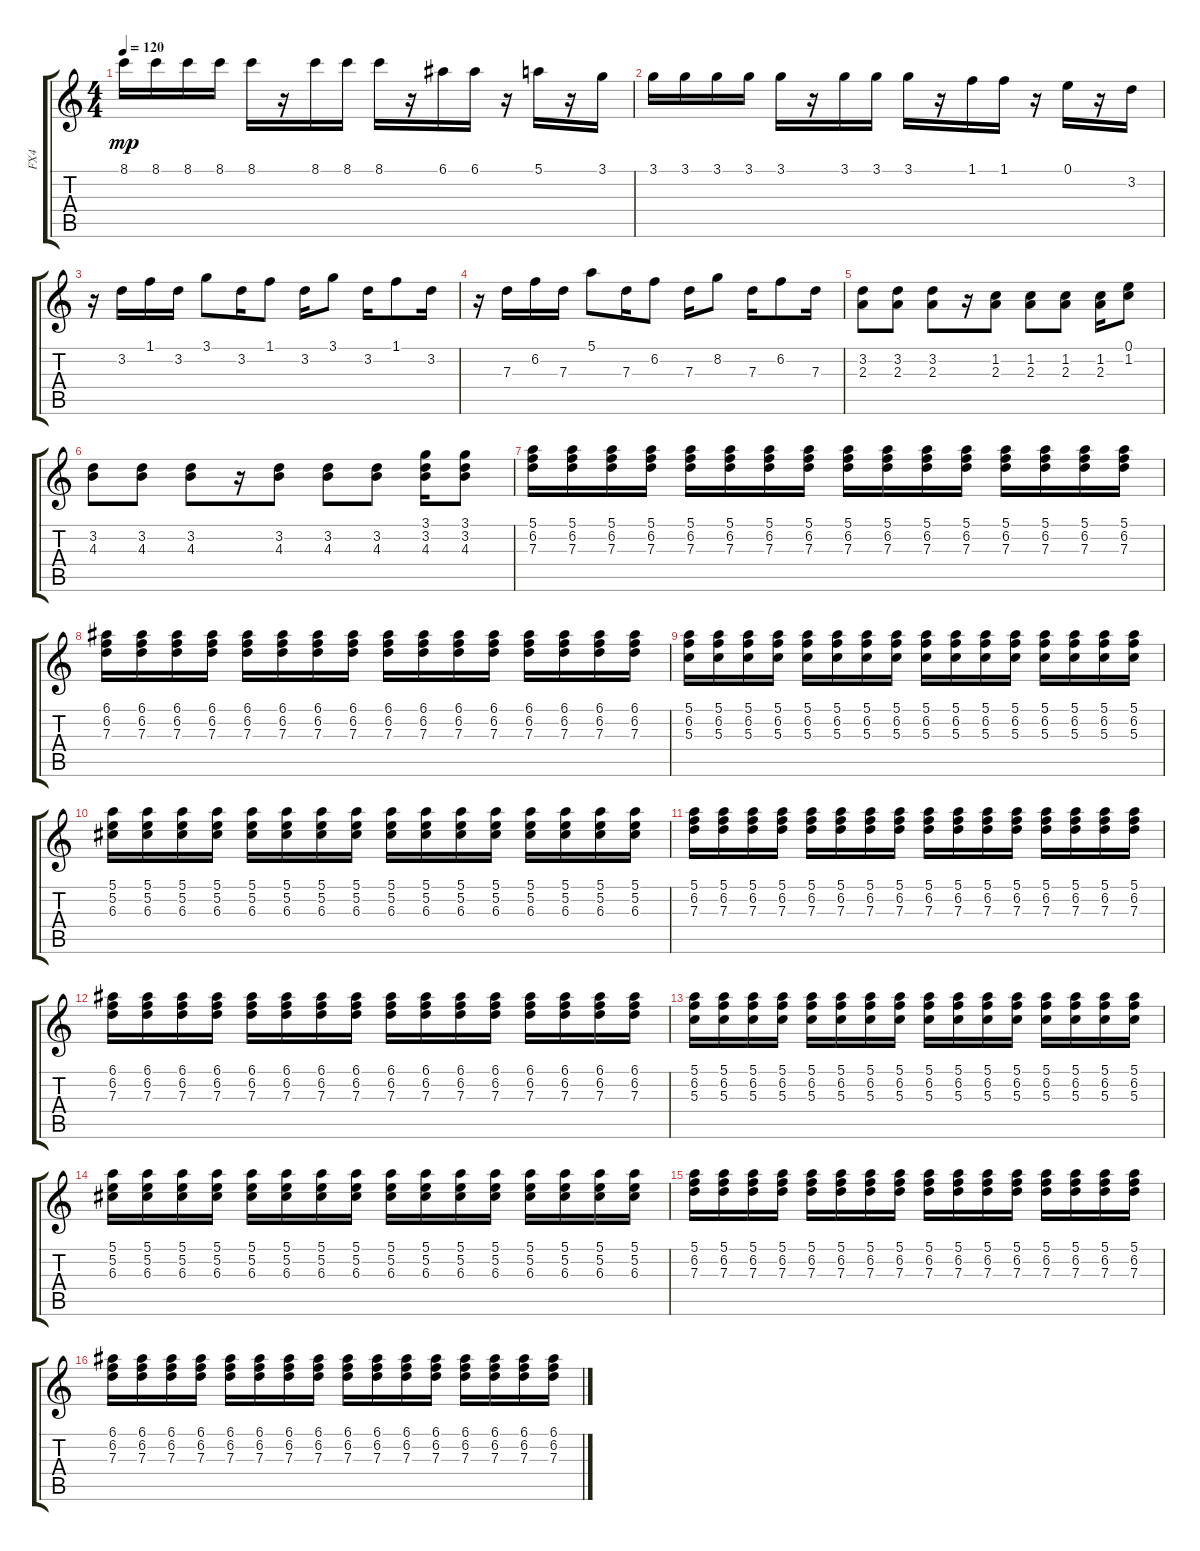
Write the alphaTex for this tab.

\track ("FX4" "FX4") {instrument electricguitarclean}
\staff {score tabs}
\tuning (E4 B3 G3 D3 A2 E2) {hide}
\ts (4 4)
\tempo 120
\clef g2
\ks c
8.1.16{dy mp} 8.1.16 8.1.16 8.1.16 8.1.16 r.16 8.1.16 8.1.16 8.1.16 r.16 6.1.16 6.1.16 r.16 5.1.16 r.16 3.1.16 |
3.1.16 3.1.16 3.1.16 3.1.16 3.1.16 r.16 3.1.16 3.1.16 3.1.16 r.16 1.1.16 1.1.16 r.16 0.1.16 r.16 3.2.16 |
r.16 3.2.16 1.1.16 3.2.16 3.1.8 3.2.16 1.1.8 3.2.16 3.1.8 3.2.16 1.1.8 3.2.16 |
r.16 7.3.16 6.2.16 7.3.16 5.1.8 7.3.16 6.2.8 7.3.16 8.2.8 7.3.16 6.2.8 7.3.16 |
(3.2 2.3).8 (3.2 2.3).8 (3.2 2.3).8 r.16 (1.2 2.3).8 (1.2 2.3).8 (1.2 2.3).8 (1.2 2.3).16 (0.1 1.2).8 |
(3.2 4.3).8 (3.2 4.3).8 (3.2 4.3).8 r.16 (3.2 4.3).8 (3.2 4.3).8 (3.2 4.3).8 (3.1 3.2 4.3).16 (3.1 3.2 4.3).8 |
(5.1 6.2 7.3).16 (5.1 6.2 7.3).16 (5.1 6.2 7.3).16 (5.1 6.2 7.3).16 (5.1 6.2 7.3).16 (5.1 6.2 7.3).16 (5.1 6.2 7.3).16 (5.1 6.2 7.3).16 (5.1 6.2 7.3).16 (5.1 6.2 7.3).16 (5.1 6.2 7.3).16 (5.1 6.2 7.3).16 (5.1 6.2 7.3).16 (5.1 6.2 7.3).16 (5.1 6.2 7.3).16 (5.1 6.2 7.3).16 |
(6.1 6.2 7.3).16 (6.1 6.2 7.3).16 (6.1 6.2 7.3).16 (6.1 6.2 7.3).16 (6.1 6.2 7.3).16 (6.1 6.2 7.3).16 (6.1 6.2 7.3).16 (6.1 6.2 7.3).16 (6.1 6.2 7.3).16 (6.1 6.2 7.3).16 (6.1 6.2 7.3).16 (6.1 6.2 7.3).16 (6.1 6.2 7.3).16 (6.1 6.2 7.3).16 (6.1 6.2 7.3).16 (6.1 6.2 7.3).16 |
(5.1 6.2 5.3).16 (5.1 6.2 5.3).16 (5.1 6.2 5.3).16 (5.1 6.2 5.3).16 (5.1 6.2 5.3).16 (5.1 6.2 5.3).16 (5.1 6.2 5.3).16 (5.1 6.2 5.3).16 (5.1 6.2 5.3).16 (5.1 6.2 5.3).16 (5.1 6.2 5.3).16 (5.1 6.2 5.3).16 (5.1 6.2 5.3).16 (5.1 6.2 5.3).16 (5.1 6.2 5.3).16 (5.1 6.2 5.3).16 |
(5.1 5.2 6.3).16 (5.1 5.2 6.3).16 (5.1 5.2 6.3).16 (5.1 5.2 6.3).16 (5.1 5.2 6.3).16 (5.1 5.2 6.3).16 (5.1 5.2 6.3).16 (5.1 5.2 6.3).16 (5.1 5.2 6.3).16 (5.1 5.2 6.3).16 (5.1 5.2 6.3).16 (5.1 5.2 6.3).16 (5.1 5.2 6.3).16 (5.1 5.2 6.3).16 (5.1 5.2 6.3).16 (5.1 5.2 6.3).16 |
(5.1 6.2 7.3).16 (5.1 6.2 7.3).16 (5.1 6.2 7.3).16 (5.1 6.2 7.3).16 (5.1 6.2 7.3).16 (5.1 6.2 7.3).16 (5.1 6.2 7.3).16 (5.1 6.2 7.3).16 (5.1 6.2 7.3).16 (5.1 6.2 7.3).16 (5.1 6.2 7.3).16 (5.1 6.2 7.3).16 (5.1 6.2 7.3).16 (5.1 6.2 7.3).16 (5.1 6.2 7.3).16 (5.1 6.2 7.3).16 |
(6.1 6.2 7.3).16 (6.1 6.2 7.3).16 (6.1 6.2 7.3).16 (6.1 6.2 7.3).16 (6.1 6.2 7.3).16 (6.1 6.2 7.3).16 (6.1 6.2 7.3).16 (6.1 6.2 7.3).16 (6.1 6.2 7.3).16 (6.1 6.2 7.3).16 (6.1 6.2 7.3).16 (6.1 6.2 7.3).16 (6.1 6.2 7.3).16 (6.1 6.2 7.3).16 (6.1 6.2 7.3).16 (6.1 6.2 7.3).16 |
(5.1 6.2 5.3).16 (5.1 6.2 5.3).16 (5.1 6.2 5.3).16 (5.1 6.2 5.3).16 (5.1 6.2 5.3).16 (5.1 6.2 5.3).16 (5.1 6.2 5.3).16 (5.1 6.2 5.3).16 (5.1 6.2 5.3).16 (5.1 6.2 5.3).16 (5.1 6.2 5.3).16 (5.1 6.2 5.3).16 (5.1 6.2 5.3).16 (5.1 6.2 5.3).16 (5.1 6.2 5.3).16 (5.1 6.2 5.3).16 |
(5.1 5.2 6.3).16 (5.1 5.2 6.3).16 (5.1 5.2 6.3).16 (5.1 5.2 6.3).16 (5.1 5.2 6.3).16 (5.1 5.2 6.3).16 (5.1 5.2 6.3).16 (5.1 5.2 6.3).16 (5.1 5.2 6.3).16 (5.1 5.2 6.3).16 (5.1 5.2 6.3).16 (5.1 5.2 6.3).16 (5.1 5.2 6.3).16 (5.1 5.2 6.3).16 (5.1 5.2 6.3).16 (5.1 5.2 6.3).16 |
(5.1 6.2 7.3).16 (5.1 6.2 7.3).16 (5.1 6.2 7.3).16 (5.1 6.2 7.3).16 (5.1 6.2 7.3).16 (5.1 6.2 7.3).16 (5.1 6.2 7.3).16 (5.1 6.2 7.3).16 (5.1 6.2 7.3).16 (5.1 6.2 7.3).16 (5.1 6.2 7.3).16 (5.1 6.2 7.3).16 (5.1 6.2 7.3).16 (5.1 6.2 7.3).16 (5.1 6.2 7.3).16 (5.1 6.2 7.3).16 |
(6.1 6.2 7.3).16 (6.1 6.2 7.3).16 (6.1 6.2 7.3).16 (6.1 6.2 7.3).16 (6.1 6.2 7.3).16 (6.1 6.2 7.3).16 (6.1 6.2 7.3).16 (6.1 6.2 7.3).16 (6.1 6.2 7.3).16 (6.1 6.2 7.3).16 (6.1 6.2 7.3).16 (6.1 6.2 7.3).16 (6.1 6.2 7.3).16 (6.1 6.2 7.3).16 (6.1 6.2 7.3).16 (6.1 6.2 7.3).16
